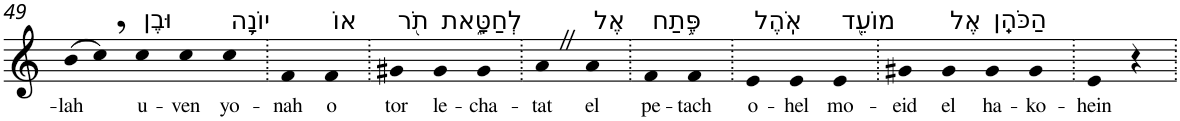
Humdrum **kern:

**kern	**text
*part1	*part1
*staff1	*staff1
*I"Piano	*
*I'Pno	*
!!LO:PB:g=z
*clefG2	*
*k[]	*
=49	=49
!	!LO:LY:b
(>8b	-lah
8cc,)	.
!LO:TX:a:t=וּבֶן	!
!	!LO:LY:b
4cc	u-
!	!LO:LY:b
4cc	-ven
!LO:TX:a:t=יוֹנָ֥ה	!
!	!LO:LY:b
4cc	yo-
=50.	=50.
!	!LO:LY:b
4f	-nah
!LO:TX:a:t=אוֹ	!
!	!LO:LY:b
4f	o
=51.	=51.
!LO:TX:a:t=תֹ֖ר	!
!	!LO:LY:b
4g#X	tor
!LO:TX:a:t=לְחַטָּ֑את	!
!	!LO:LY:b
4g#	le-
!	!LO:LY:b
4g#	-cha-
=52.	=52.
!	!LO:LY:b
4aZ	-tat
!LO:TX:a:t=אֶל	!
!	!LO:LY:b
4a	el
=53.	=53.
!LO:TX:a:t=פֶּ֥תַח	!
!	!LO:LY:b
4f	pe-
!	!LO:LY:b
4f	-tach
=54.	=54.
!LO:TX:a:t=אֹֽהֶל	!
!	!LO:LY:b
4e	o-
!	!LO:LY:b
4e	-hel
!LO:TX:a:t=מוֹעֵ֖ד	!
!	!LO:LY:b
4e	mo-
=55.	=55.
!	!LO:LY:b
4g#X	-eid
!LO:TX:a:t=אֶל	!
!	!LO:LY:b
4g#	el
!LO:TX:a:t=הַכֹּהֵֽן	!
!	!LO:LY:b
4g#	ha-
!	!LO:LY:b
4g#	-ko-
=56.	=56.
!	!LO:LY:b
4e	-hein
4r	.
=.	=.
*-	*-
